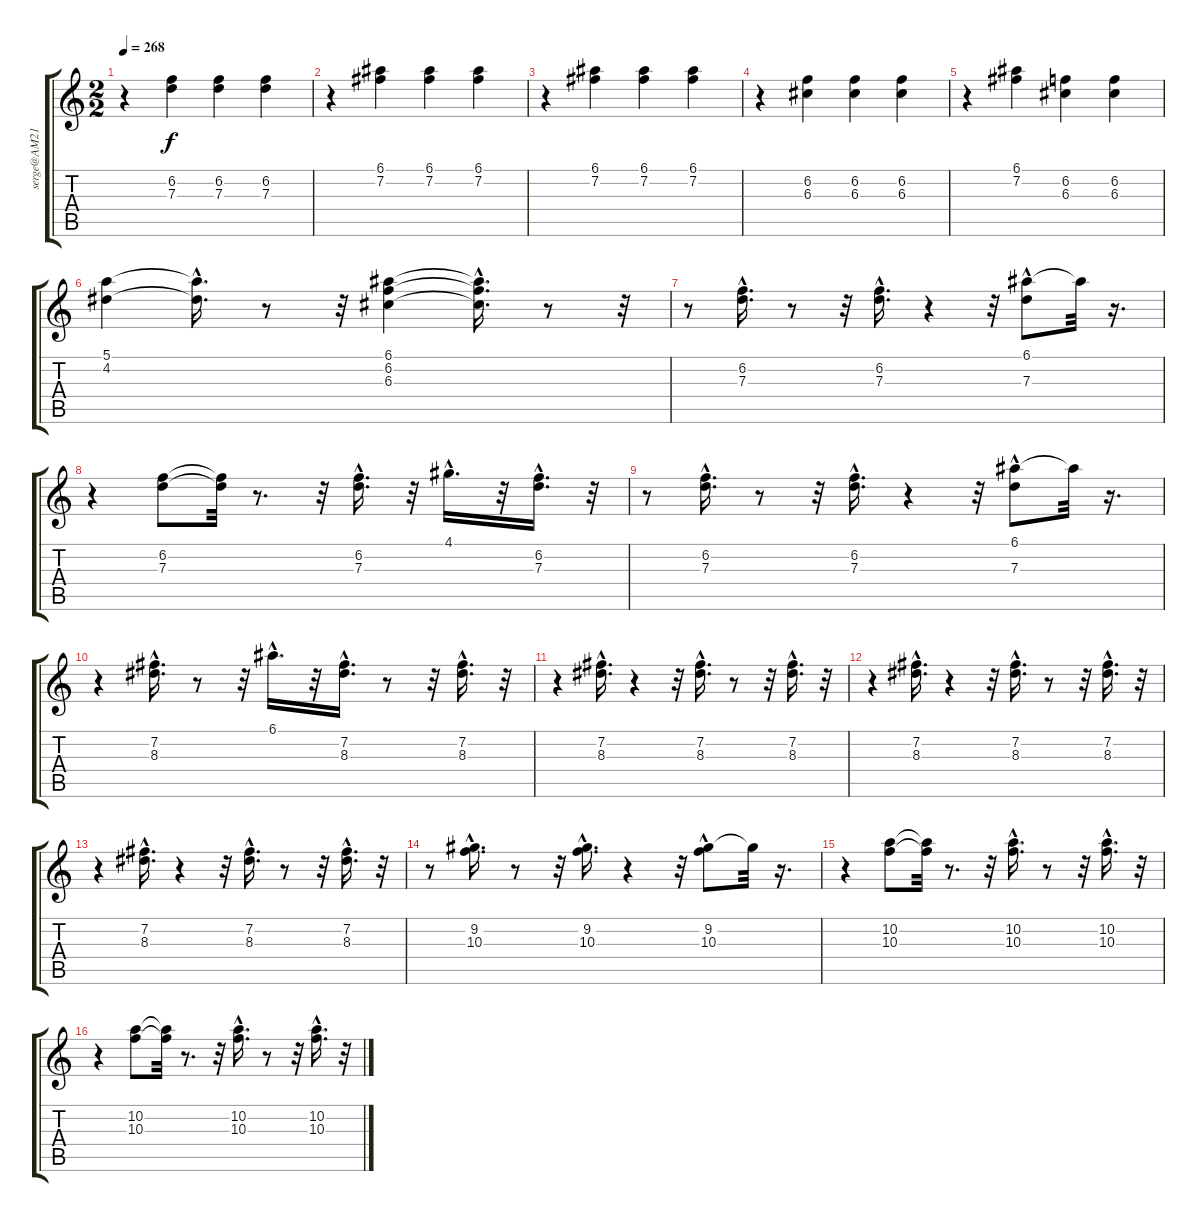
\track ("" "serge@AM21") {instrument acousticguitarnylon}
\staff {score tabs}
\tuning (E4 B3 G3 D3 A2 E2) {hide}
\ts (2 2)
\tempo 268
\clef g2
\ks c
r.4{dy f} (6.2 7.3).4 (6.2 7.3).4 (6.2 7.3).4 |
r.4 (6.1 7.2).4 (6.1 7.2).4 (6.1 7.2).4 |
r.4 (6.1 7.2).4 (6.1 7.2).4 (6.1 7.2).4 |
r.4 (6.2 6.3).4 (6.2 6.3).4 (6.2 6.3).4 |
r.4 (6.1 7.2).4 (6.2 6.3).4 (6.2 6.3).4 |
(5.1 4.2).4 (5.1{hac t} 4.2{hac t}).16{d} r.8 r.32 (6.1 6.2 6.3).4 (6.1{hac t} 6.2{hac t} 6.3{hac t}).16{d} r.8 r.32 |
r.8 (6.2{hac} 7.3{hac}).16{d} r.8 r.32 (6.2{hac} 7.3{hac}).16{d} r.4 r.32 (6.1 7.3{hac}).8 6.1{t}.32 r.16{d} |
r.4 (6.2 7.3).8 (6.2{t} 7.3{t}).32 r.8{d} r.32 (6.2{hac} 7.3{hac}).16{d} r.32 4.1{hac}.16{d} r.32 (6.2{hac} 7.3{hac}).16{d} r.32 |
r.8 (6.2{hac} 7.3{hac}).16{d} r.8 r.32 (6.2{hac} 7.3{hac}).16{d} r.4 r.32 (6.1 7.3{hac}).8 6.1{t}.32 r.16{d} |
r.4 (7.2{hac} 8.3{hac}).16{d} r.8 r.32 6.1{hac}.16{d} r.32 (7.2{hac} 8.3{hac}).16{d} r.8 r.32 (7.2{hac} 8.3{hac}).16{d} r.32 |
r.4 (7.2{hac} 8.3{hac}).16{d} r.4 r.32 (7.2{hac} 8.3{hac}).16{d} r.8 r.32 (7.2{hac} 8.3{hac}).16{d} r.32 |
r.4 (7.2{hac} 8.3{hac}).16{d} r.4 r.32 (7.2{hac} 8.3{hac}).16{d} r.8 r.32 (7.2{hac} 8.3{hac}).16{d} r.32 |
r.4 (7.2{hac} 8.3{hac}).16{d} r.4 r.32 (7.2{hac} 8.3{hac}).16{d} r.8 r.32 (7.2{hac} 8.3{hac}).16{d} r.32 |
r.8 (9.2{hac} 10.3{hac}).16{d} r.8 r.32 (9.2{hac} 10.3{hac}).16{d} r.4 r.32 (9.2 10.3{hac}).8 9.2{t}.32 r.16{d} |
r.4 (10.2 10.3).8 (10.2{t} 10.3{t}).32 r.8{d} r.32 (10.2{hac} 10.3{hac}).16{d} r.8 r.32 (10.2{hac} 10.3{hac}).16{d} r.32 |
r.4 (10.2 10.3).8 (10.2{t} 10.3{t}).32 r.8{d} r.32 (10.2{hac} 10.3{hac}).16{d} r.8 r.32 (10.2{hac} 10.3{hac}).16{d} r.32
